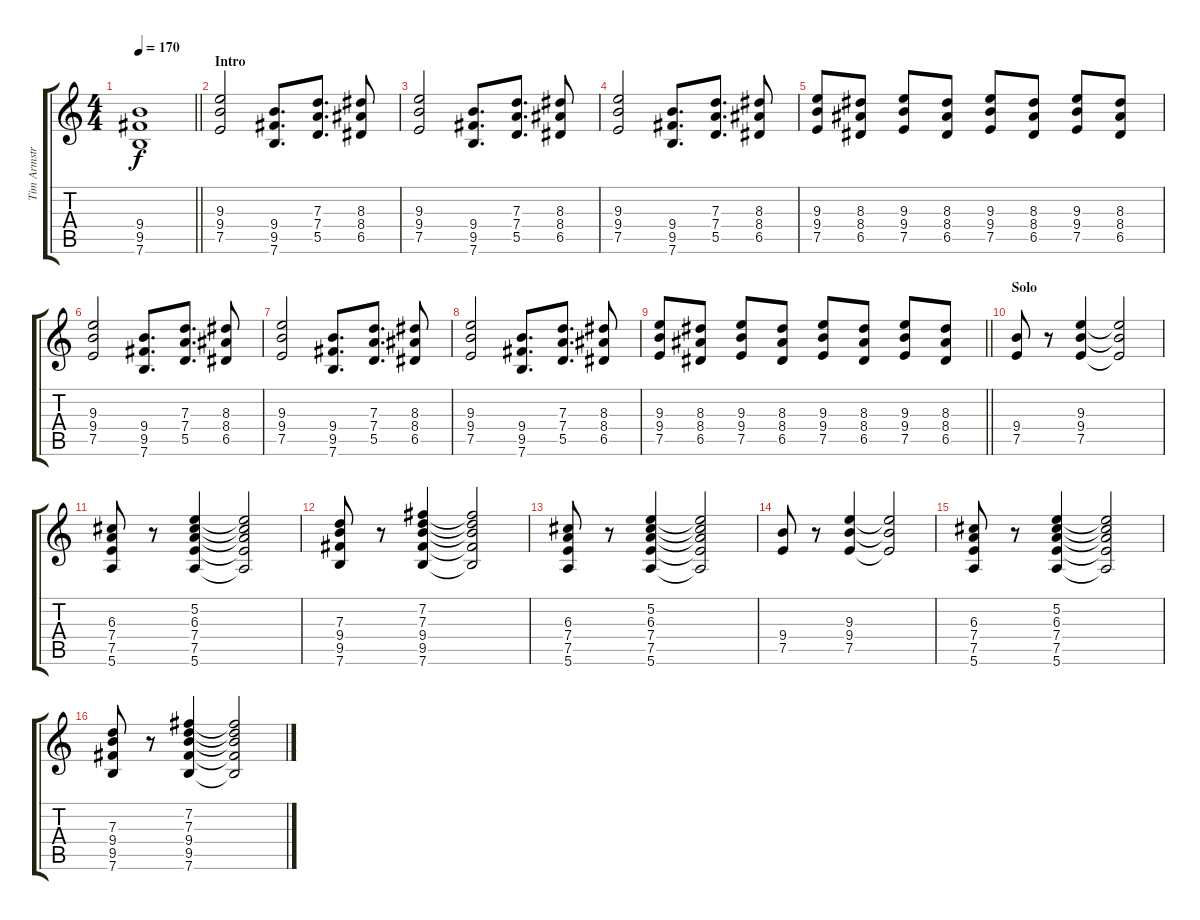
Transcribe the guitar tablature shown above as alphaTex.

\track ("Tim Armstrong" "Tim Armstr") {instrument distortionguitar}
\staff {score tabs}
\tuning (E4 B3 G3 D3 A2 E2) {hide}
\ts (4 4)
\tempo 170
\clef g2
\barLineRight lightlight
\ks c
(9.4{t} 9.5{t} 7.6{t}).1{dy f} |
\section ("" "Intro")
(9.3 9.4 7.5).2{volume 11} (9.4 9.5 7.6).8{d} (7.3 7.4 5.5).8{d} (8.3 8.4 6.5).8 |
(9.3 9.4 7.5).2 (9.4 9.5 7.6).8{d} (7.3 7.4 5.5).8{d} (8.3 8.4 6.5).8 |
(9.3 9.4 7.5).2 (9.4 9.5 7.6).8{d} (7.3 7.4 5.5).8{d} (8.3 8.4 6.5).8 |
(9.3 9.4 7.5).8 (8.3 8.4 6.5).8 (9.3 9.4 7.5).8 (8.3 8.4 6.5).8 (9.3 9.4 7.5).8 (8.3 8.4 6.5).8 (9.3 9.4 7.5).8 (8.3 8.4 6.5).8 |
(9.3 9.4 7.5).2 (9.4 9.5 7.6).8{d} (7.3 7.4 5.5).8{d} (8.3 8.4 6.5).8 |
(9.3 9.4 7.5).2 (9.4 9.5 7.6).8{d} (7.3 7.4 5.5).8{d} (8.3 8.4 6.5).8 |
(9.3 9.4 7.5).2 (9.4 9.5 7.6).8{d} (7.3 7.4 5.5).8{d} (8.3 8.4 6.5).8 |
\barLineRight lightlight
(9.3 9.4 7.5).8 (8.3 8.4 6.5).8 (9.3 9.4 7.5).8 (8.3 8.4 6.5).8 (9.3 9.4 7.5).8 (8.3 8.4 6.5).8 (9.3 9.4 7.5).8 (8.3 8.4 6.5).8 |
\section ("" "Solo")
(9.4 7.5).8{volume 10} r.8 (9.3 9.4 7.5).4 (9.3{t} 9.4{t} 7.5{t}).2 |
(6.3 7.4 7.5 5.6).8 r.8 (5.2 6.3 7.4 7.5 5.6).4 (5.2{t} 6.3{t} 7.4{t} 7.5{t} 5.6{t}).2 |
(7.3 9.4 9.5 7.6).8 r.8 (7.2 7.3 9.4 9.5 7.6).4 (7.2{t} 7.3{t} 9.4{t} 9.5{t} 7.6{t}).2 |
(6.3 7.4 7.5 5.6).8 r.8 (5.2 6.3 7.4 7.5 5.6).4 (5.2{t} 6.3{t} 7.4{t} 7.5{t} 5.6{t}).2 |
(9.4 7.5).8 r.8 (9.3 9.4 7.5).4 (9.3{t} 9.4{t} 7.5{t}).2 |
(6.3 7.4 7.5 5.6).8 r.8 (5.2 6.3 7.4 7.5 5.6).4 (5.2{t} 6.3{t} 7.4{t} 7.5{t} 5.6{t}).2 |
(7.3 9.4 9.5 7.6).8 r.8 (7.2 7.3 9.4 9.5 7.6).4 (7.2{t} 7.3{t} 9.4{t} 9.5{t} 7.6{t}).2
